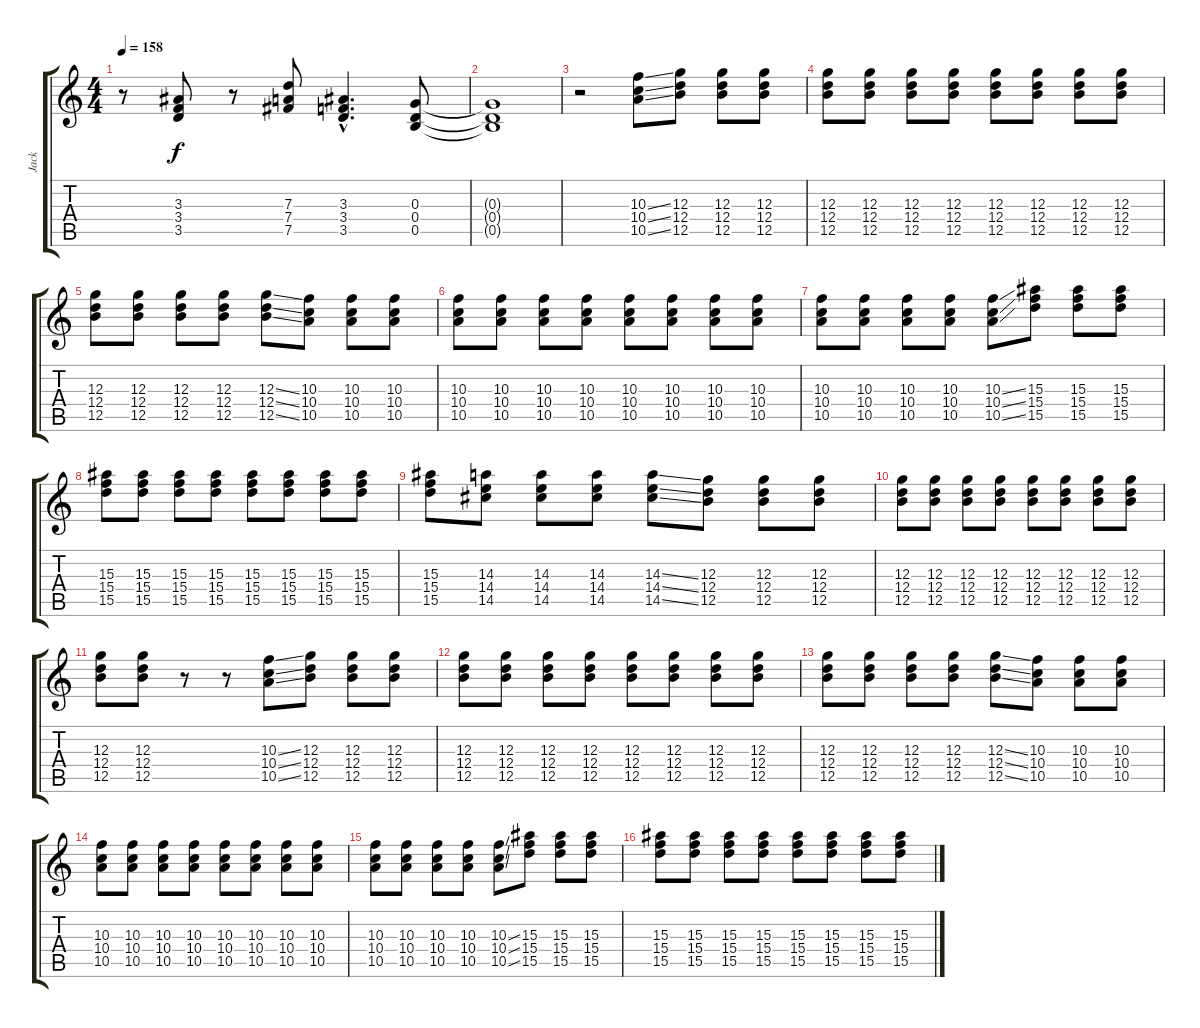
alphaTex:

\track ("Jack" "Jack") {instrument electricguitarclean}
\staff {score tabs}
\tuning (D4 B3 G3 D3 B2 G2) {hide}
\ts (4 4)
\tempo 158
\clef g2
\ks c
r.8{dy f instrument distortionguitar} (3.3 3.4 3.5).8 r.8 (7.3 7.4 7.5).8 (3.3{hac} 3.4{hac} 3.5{hac}).4{d} (0.3 0.4 0.5).8 |
(0.3{t} 0.4{t} 0.5{t}).1{instrument distortionguitar} |
r.2{instrument distortionguitar} (10.3{ss} 10.4{ss} 10.5{ss}).8 (12.3 12.4 12.5).8 (12.3 12.4 12.5).8 (12.3 12.4 12.5).8 |
(12.3 12.4 12.5).8{instrument distortionguitar} (12.3 12.4 12.5).8 (12.3 12.4 12.5).8 (12.3 12.4 12.5).8 (12.3 12.4 12.5).8 (12.3 12.4 12.5).8 (12.3 12.4 12.5).8 (12.3 12.4 12.5).8 |
(12.3 12.4 12.5).8{instrument distortionguitar} (12.3 12.4 12.5).8 (12.3 12.4 12.5).8 (12.3 12.4 12.5).8 (12.3{ss} 12.4{ss} 12.5{ss}).8 (10.3 10.4 10.5).8 (10.3 10.4 10.5).8 (10.3 10.4 10.5).8 |
(10.3 10.4 10.5).8{instrument distortionguitar} (10.3 10.4 10.5).8 (10.3 10.4 10.5).8 (10.3 10.4 10.5).8 (10.3 10.4 10.5).8 (10.3 10.4 10.5).8 (10.3 10.4 10.5).8 (10.3 10.4 10.5).8 |
(10.3 10.4 10.5).8{instrument distortionguitar} (10.3 10.4 10.5).8 (10.3 10.4 10.5).8 (10.3 10.4 10.5).8 (10.3{ss} 10.4{ss} 10.5{ss}).8 (15.3 15.4 15.5).8 (15.3 15.4 15.5).8 (15.3 15.4 15.5).8 |
(15.3 15.4 15.5).8{instrument distortionguitar} (15.3 15.4 15.5).8 (15.3 15.4 15.5).8 (15.3 15.4 15.5).8 (15.3 15.4 15.5).8 (15.3 15.4 15.5).8 (15.3 15.4 15.5).8 (15.3 15.4 15.5).8 |
(15.3 15.4 15.5).8{instrument distortionguitar} (14.3 14.4 14.5).8 (14.3 14.4 14.5).8 (14.3 14.4 14.5).8 (14.3{ss} 14.4{ss} 14.5{ss}).8 (12.3 12.4 12.5).8 (12.3 12.4 12.5).8 (12.3 12.4 12.5).8 |
(12.3 12.4 12.5).8{instrument distortionguitar} (12.3 12.4 12.5).8 (12.3 12.4 12.5).8 (12.3 12.4 12.5).8 (12.3 12.4 12.5).8 (12.3 12.4 12.5).8 (12.3 12.4 12.5).8 (12.3 12.4 12.5).8 |
(12.3 12.4 12.5).8{instrument distortionguitar} (12.3 12.4 12.5).8 r.8 r.8 (10.3{ss} 10.4{ss} 10.5{ss}).8 (12.3 12.4 12.5).8 (12.3 12.4 12.5).8 (12.3 12.4 12.5).8 |
(12.3 12.4 12.5).8{instrument distortionguitar} (12.3 12.4 12.5).8 (12.3 12.4 12.5).8 (12.3 12.4 12.5).8 (12.3 12.4 12.5).8 (12.3 12.4 12.5).8 (12.3 12.4 12.5).8 (12.3 12.4 12.5).8 |
(12.3 12.4 12.5).8{instrument distortionguitar} (12.3 12.4 12.5).8 (12.3 12.4 12.5).8 (12.3 12.4 12.5).8 (12.3{ss} 12.4{ss} 12.5{ss}).8 (10.3 10.4 10.5).8 (10.3 10.4 10.5).8 (10.3 10.4 10.5).8 |
(10.3 10.4 10.5).8{instrument distortionguitar} (10.3 10.4 10.5).8 (10.3 10.4 10.5).8 (10.3 10.4 10.5).8 (10.3 10.4 10.5).8 (10.3 10.4 10.5).8 (10.3 10.4 10.5).8 (10.3 10.4 10.5).8 |
(10.3 10.4 10.5).8{instrument distortionguitar} (10.3 10.4 10.5).8 (10.3 10.4 10.5).8 (10.3 10.4 10.5).8 (10.3{ss} 10.4{ss} 10.5{ss}).8 (15.3 15.4 15.5).8 (15.3 15.4 15.5).8 (15.3 15.4 15.5).8 |
(15.3 15.4 15.5).8{instrument distortionguitar} (15.3 15.4 15.5).8 (15.3 15.4 15.5).8 (15.3 15.4 15.5).8 (15.3 15.4 15.5).8 (15.3 15.4 15.5).8 (15.3 15.4 15.5).8 (15.3 15.4 15.5).8
